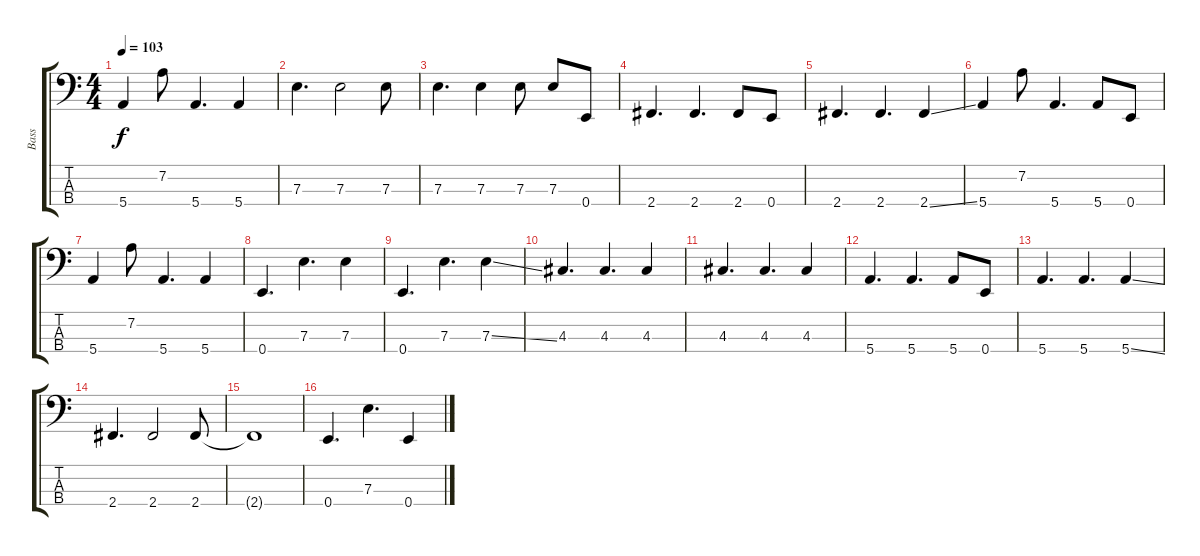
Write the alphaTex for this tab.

\track ("Bass" "Bass") {instrument electricbassfinger}
\staff {score tabs}
\tuning (G2 D2 A1 E1) {hide}
\ts (4 4)
\tempo 103
\clef f4
\ks c
5.4.4{dy f} 7.2.8 5.4.4{d} 5.4.4 |
7.3.4{d} 7.3.2 7.3.8 |
7.3.4{d} 7.3.4 7.3.8 7.3.8 0.4.8 |
2.4.4{d} 2.4.4{d} 2.4.8 0.4.8 |
2.4.4{d} 2.4.4{d} 2.4{ss}.4 |
5.4.4 7.2.8 5.4.4{d} 5.4.8 0.4.8 |
5.4.4 7.2.8 5.4.4{d} 5.4.4 |
0.4.4{d} 7.3.4{d} 7.3.4 |
0.4.4{d} 7.3.4{d} 7.3{ss}.4 |
4.3.4{d} 4.3.4{d} 4.3.4 |
4.3.4{d} 4.3.4{d} 4.3.4 |
5.4.4{d} 5.4.4{d} 5.4.8 0.4.8 |
5.4.4{d} 5.4.4{d} 5.4{ss}.4 |
2.4.4{d} 2.4.2 2.4.8 |
2.4{t}.1 |
0.4.4{d} 7.3.4{d} 0.4.4
